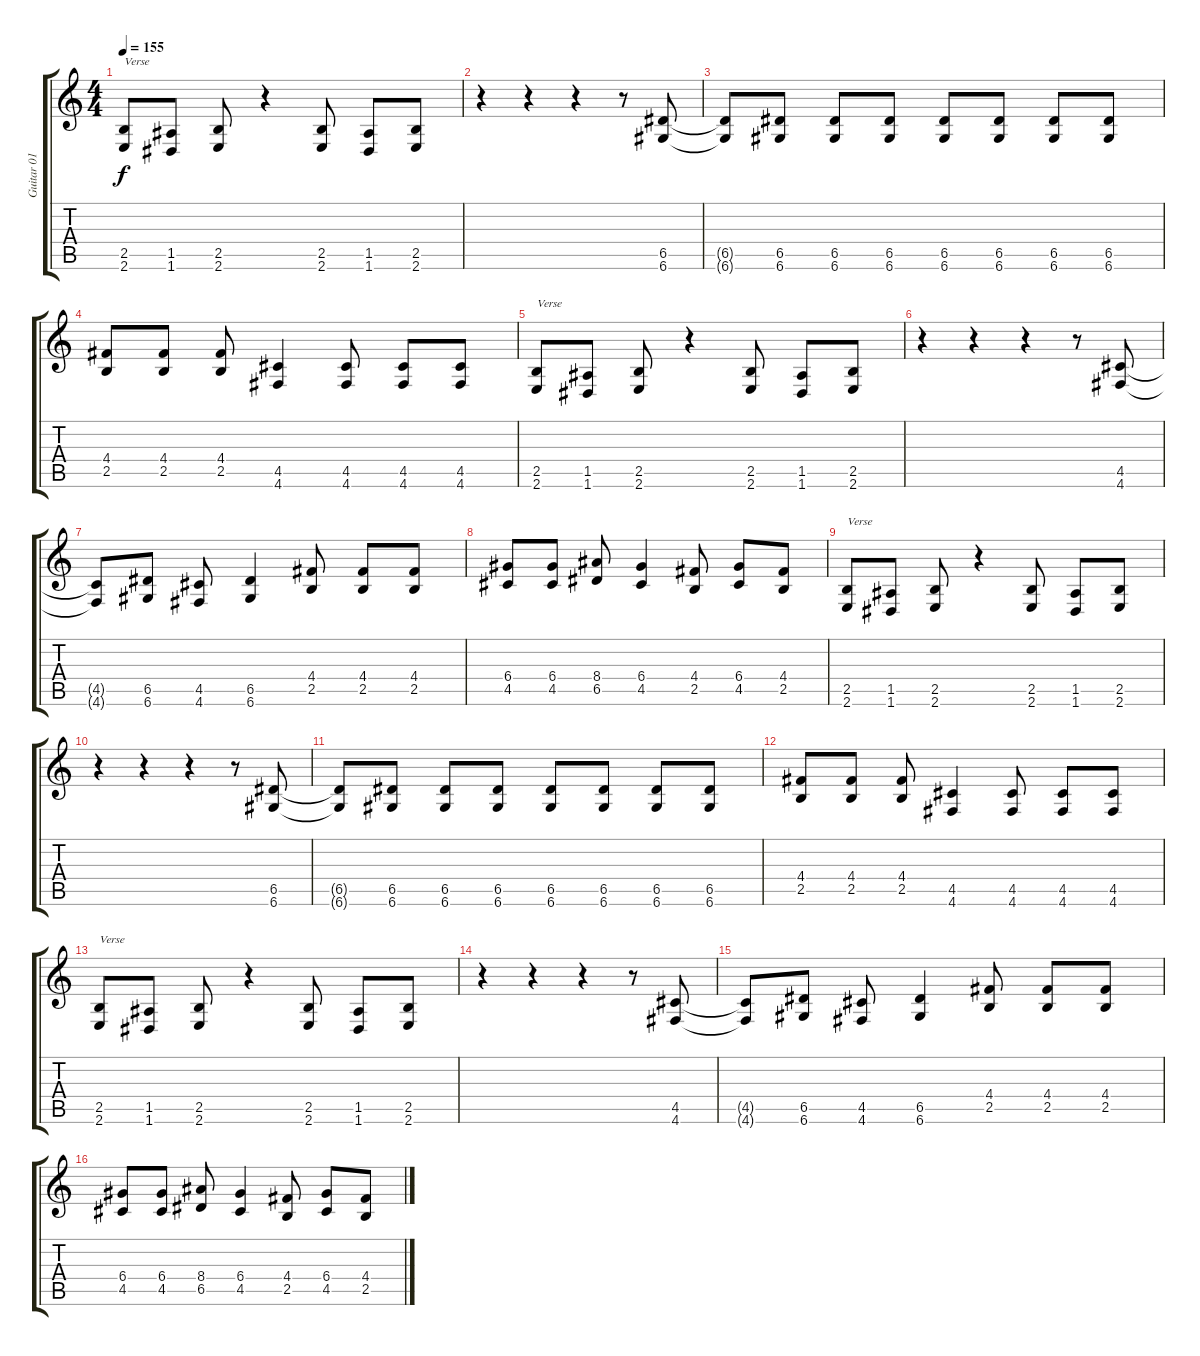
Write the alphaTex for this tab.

\track ("Guitar 01" "Guitar 01") {instrument distortionguitar}
\staff {score tabs}
\tuning (E4 B3 G3 D3 A2 D2) {hide}
\ts (4 4)
\tempo 155
\clef g2
\ks c
(2.5 2.6).8{txt "Verse" dy f} (1.5 1.6).8 (2.5 2.6).8 r.4 (2.5 2.6).8 (1.5 1.6).8 (2.5 2.6).8 |
r.4 r.4 r.4 r.8 (6.5 6.6).8 |
(6.5{t} 6.6{t}).8 (6.5 6.6).8 (6.5 6.6).8 (6.5 6.6).8 (6.5 6.6).8 (6.5 6.6).8 (6.5 6.6).8 (6.5 6.6).8 |
(4.4 2.5).8 (4.4 2.5).8 (4.4 2.5).8 (4.5 4.6).4 (4.5 4.6).8 (4.5 4.6).8 (4.5 4.6).8 |
(2.5 2.6).8{txt "Verse"} (1.5 1.6).8 (2.5 2.6).8 r.4 (2.5 2.6).8 (1.5 1.6).8 (2.5 2.6).8 |
r.4 r.4 r.4 r.8 (4.5 4.6).8 |
(4.5{t} 4.6{t}).8 (6.5 6.6).8 (4.5 4.6).8 (6.5 6.6).4 (4.4 2.5).8 (4.4 2.5).8 (4.4 2.5).8 |
(6.4 4.5).8 (6.4 4.5).8 (8.4 6.5).8 (6.4 4.5).4 (4.4 2.5).8 (6.4 4.5).8 (4.4 2.5).8 |
(2.5 2.6).8{txt "Verse"} (1.5 1.6).8 (2.5 2.6).8 r.4 (2.5 2.6).8 (1.5 1.6).8 (2.5 2.6).8 |
r.4 r.4 r.4 r.8 (6.5 6.6).8 |
(6.5{t} 6.6{t}).8 (6.5 6.6).8 (6.5 6.6).8 (6.5 6.6).8 (6.5 6.6).8 (6.5 6.6).8 (6.5 6.6).8 (6.5 6.6).8 |
(4.4 2.5).8 (4.4 2.5).8 (4.4 2.5).8 (4.5 4.6).4 (4.5 4.6).8 (4.5 4.6).8 (4.5 4.6).8 |
(2.5 2.6).8{txt "Verse"} (1.5 1.6).8 (2.5 2.6).8 r.4 (2.5 2.6).8 (1.5 1.6).8 (2.5 2.6).8 |
r.4 r.4 r.4 r.8 (4.5 4.6).8 |
(4.5{t} 4.6{t}).8 (6.5 6.6).8 (4.5 4.6).8 (6.5 6.6).4 (4.4 2.5).8 (4.4 2.5).8 (4.4 2.5).8 |
(6.4 4.5).8 (6.4 4.5).8 (8.4 6.5).8 (6.4 4.5).4 (4.4 2.5).8 (6.4 4.5).8 (4.4 2.5).8
